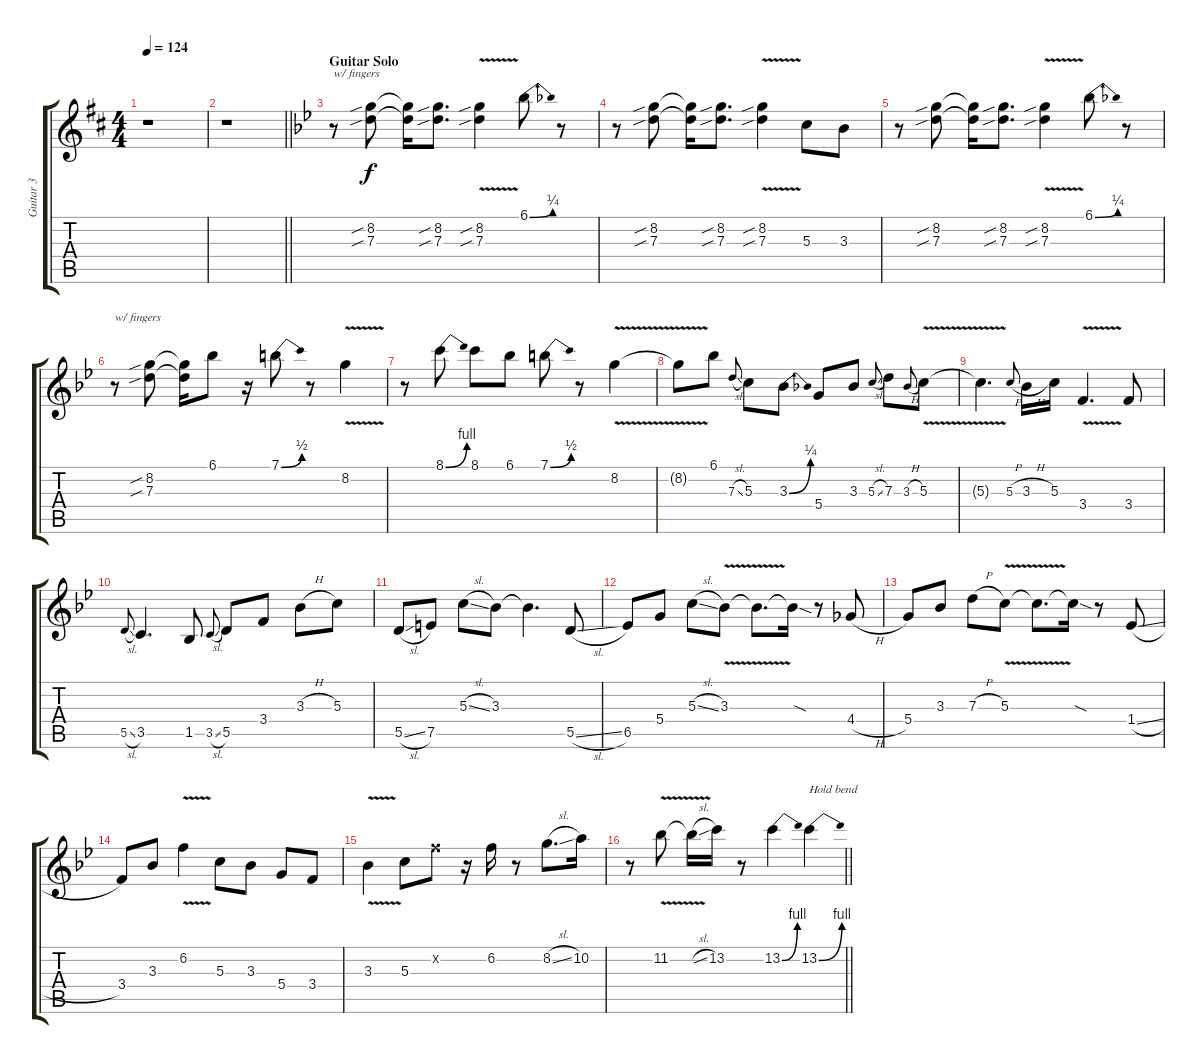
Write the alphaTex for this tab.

\track ("Guitar 3" "Guitar 3") {instrument distortionguitar}
\staff {score tabs}
\tuning (E4 B3 G3 D3 A2 E2) {hide}
\ts (4 4)
\tempo 124
\clef g2
\ks d
r.1{dy f} |
\barLineRight lightlight
r.1 |
\section ("" "Guitar Solo")
\ks gminor
r.8{txt "w/ fingers"} (8.2{sib} 7.3{sib}).8 (8.2{t} 7.3{t}).16 (8.2{sib} 7.3{sib}).8{d} (8.2{v sib} 7.3{v sib}).4 6.1{be (bend 0 0 60 1)}.8 r.8 |
r.8 (8.2{sib} 7.3{sib}).8 (8.2{t} 7.3{t}).16 (8.2{sib} 7.3{sib}).8{d} (8.2{v sib} 7.3{v sib}).4 5.3.8 3.3.8 |
r.8 (8.2{sib} 7.3{sib}).8 (8.2{t} 7.3{t}).16 (8.2{sib} 7.3{sib}).8{d} (8.2{v sib} 7.3{v sib}).4 6.1{be (bend 0 0 60 1)}.8 r.8 |
r.8{txt "w/ fingers"} (8.2{sib} 7.3{sib}).8 (8.2{t} 7.3{t}).16 6.1.8 r.16 7.1{be (bend 0 0 60 2)}.8 r.8 8.2{v}.4 |
r.8 8.1{be (bend 0 0 60 4)}.8 8.1.8 6.1.8 7.1{be (bend 0 0 60 2)}.8 r.8 8.2{v}.4 |
8.2{t}.8 6.1.8 7.3{sl}.8{gr onbeat} 5.3.8 3.3{be (bend 0 0 60 1)}.8 5.4.8 3.3.8 5.3{sl}.8{gr onbeat} 7.3.8 3.3{h}.8{gr onbeat} 5.3{v}.8 |
5.3{t}.4{d} 5.3{h}.8{gr onbeat} 3.3{h}.16 5.3.16 3.4{v}.4{d} 3.4.8 |
5.5{sl}.8{gr onbeat} 3.5.4{d} 1.5.8 3.5{sl}.8{gr onbeat} 5.5.8 3.4.8 3.3{h}.8 5.3.8 |
5.5{sl}.8 7.5.8 5.3{sl}.8 3.3.8 3.3{t}.4{d} 5.5{sl}.8 |
6.5.8 5.4.8 5.3{sl}.8 3.3{v}.8 3.3{t}.8{d} 3.3{sod t}.16 r.8 4.4{h}.8 |
5.4.8 3.3.8 7.3{h}.8 5.3{v}.8 5.3{t}.8{d} 5.3{sod t}.16 r.8 1.4{sl}.8 |
3.4.8 3.3.8 6.2{v}.4 5.3.8 3.3.8 5.4.8 3.4.8 |
3.3{v}.4 5.3.8 6.2{x}.8 r.16 6.2.16 r.8 8.2{sl}.8{d} 10.2.16 |
\barLineRight lightlight
r.8 11.2{v}.8 11.2{sl t}.16 13.2.16 r.8 13.2{be (bend 0 0 60 4)}.4 13.2{be (bend 0 0 60 4)}.4{txt "Hold bend"}
